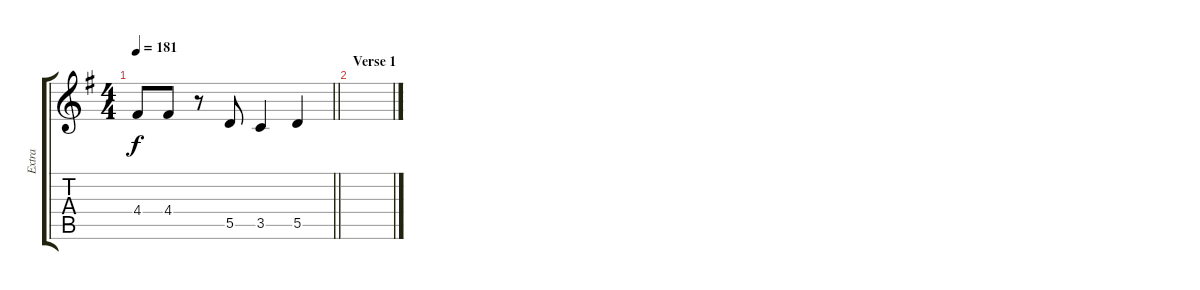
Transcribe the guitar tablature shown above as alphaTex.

\track ("Extra" "Extra") {instrument overdrivenguitar}
\staff {score tabs}
\tuning (E4 B3 G3 D3 A2 E2) {hide}
\ts (4 4)
\tempo 181
\clef g2
\barLineRight lightlight
\ks g
4.4.8{dy f} 4.4.8 r.8 5.5.8 3.5.4 5.5.4 |
\section ("" "Verse 1")
